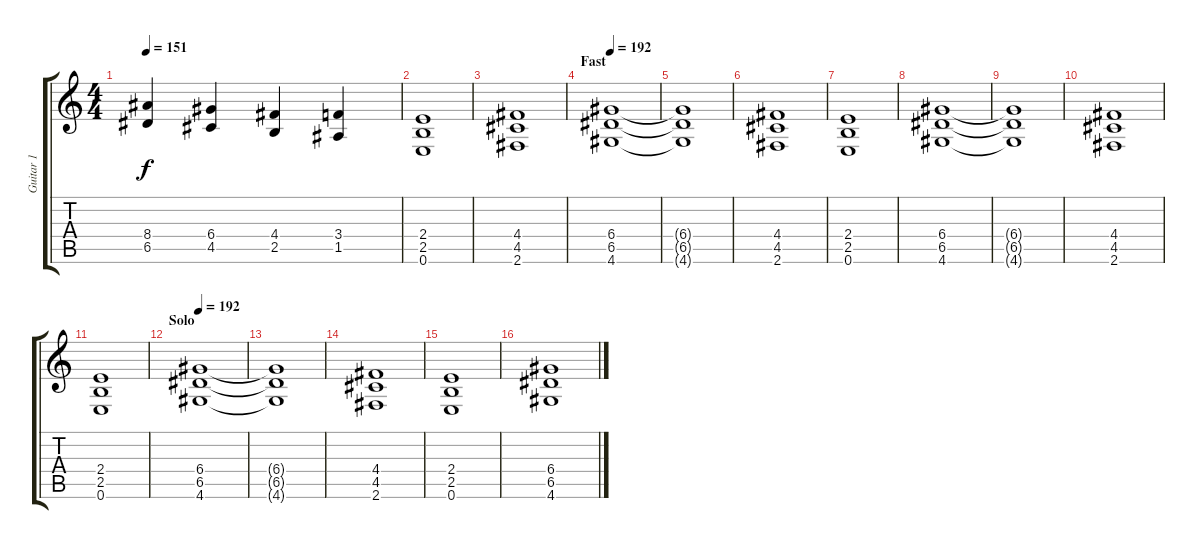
\track ("Guitar 1" "Guitar 1") {instrument overdrivenguitar}
\staff {score tabs}
\tuning (E4 B3 G3 D3 A2 E2) {hide}
\ts (4 4)
\tempo 151
\clef g2
\ks c
(8.4 6.5).4{dy f} (6.4 4.5).4 (4.4 2.5).4 (3.4 1.5).4 |
(2.4 2.5 0.6).1 |
(4.4 4.5 2.6).1 |
\section ("" "Fast")
\tempo 192
(6.4 6.5 4.6).1 |
(6.4{t} 6.5{t} 4.6{t}).1 |
(4.4 4.5 2.6).1 |
(2.4 2.5 0.6).1 |
(6.4 6.5 4.6).1 |
(6.4{t} 6.5{t} 4.6{t}).1 |
(4.4 4.5 2.6).1 |
(2.4 2.5 0.6).1 |
\section ("" "Solo")
\tempo 192
(6.4 6.5 4.6).1 |
(6.4{t} 6.5{t} 4.6{t}).1 |
(4.4 4.5 2.6).1 |
(2.4 2.5 0.6).1 |
(6.4 6.5 4.6).1
